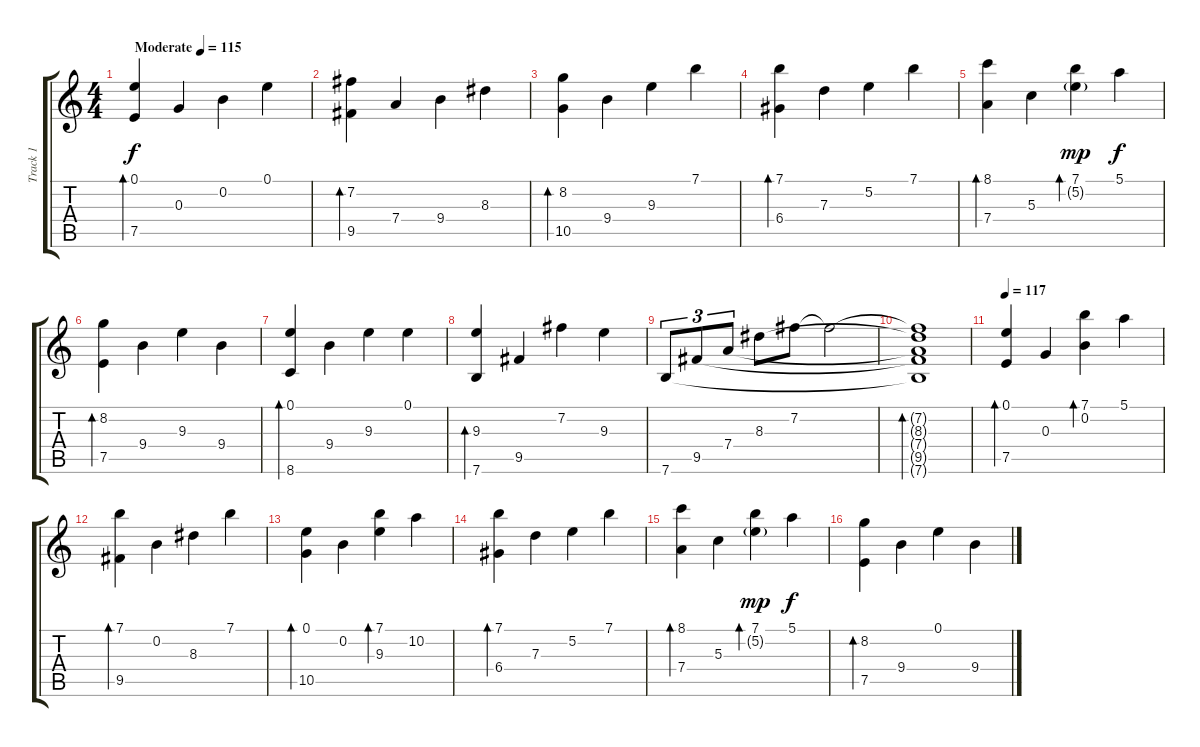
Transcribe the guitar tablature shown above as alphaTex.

\track ("Track 1" "Track 1") {instrument acousticguitarsteel}
\staff {score tabs}
\tuning (E4 B3 G3 D3 A2 E2) {hide}
\ts (4 4)
\tempo (115 "Moderate")
\clef g2
\ks c
(0.1 7.5).4{bd 480 dy f instrument acousticguitarsteel} 0.3.4 0.2.4 0.1.4 |
(7.2 9.5).4{bd 480} 7.4.4 9.4.4 8.3.4 |
(8.2 10.5).4{bd 480} 9.4.4 9.3.4 7.1.4 |
(7.1 6.4).4{bd 480} 7.3.4 5.2.4 7.1.4 |
(8.1 7.4).4{bd 480} 5.3.4 (7.1 5.2{g}).4{bd 120 dy mp} 5.1.4{dy f} |
(8.2 7.5).4{bd 480} 9.4.4 9.3.4 9.4.4 |
(0.1 8.6).4{bd 480} 9.4.4 9.3.4 0.1.4 |
(9.3 7.6).4{bd 480} 9.5.4 7.2.4 9.3.4 |
7.6.8{tu (3 2)} 9.5.8{tu (3 2)} 7.4.8{tu (3 2)} 8.3.8 7.2.8 7.2{t}.2 |
(7.2{t} 8.3{t} 7.4{t} 9.5{t} 7.6{t}).1{bd 480} |
\tempo 117
(0.1 7.5).4{bd 480} 0.3.4 (7.1 0.2).4{bd 480} 5.1.4 |
(7.1 9.5).4{bd 480} 0.2.4 8.3.4 7.1.4 |
(0.1 10.5).4{bd 480} 0.2.4 (7.1 9.3).4{bd 240} 10.2.4 |
(7.1 6.4).4{bd 240} 7.3.4 5.2.4 7.1.4 |
(8.1 7.4).4{bd 240} 5.3.4 (7.1 5.2{g}).4{bd 240 dy mp} 5.1.4{dy f} |
(8.2 7.5).4{bd 240} 9.4.4 0.1.4 9.4.4
